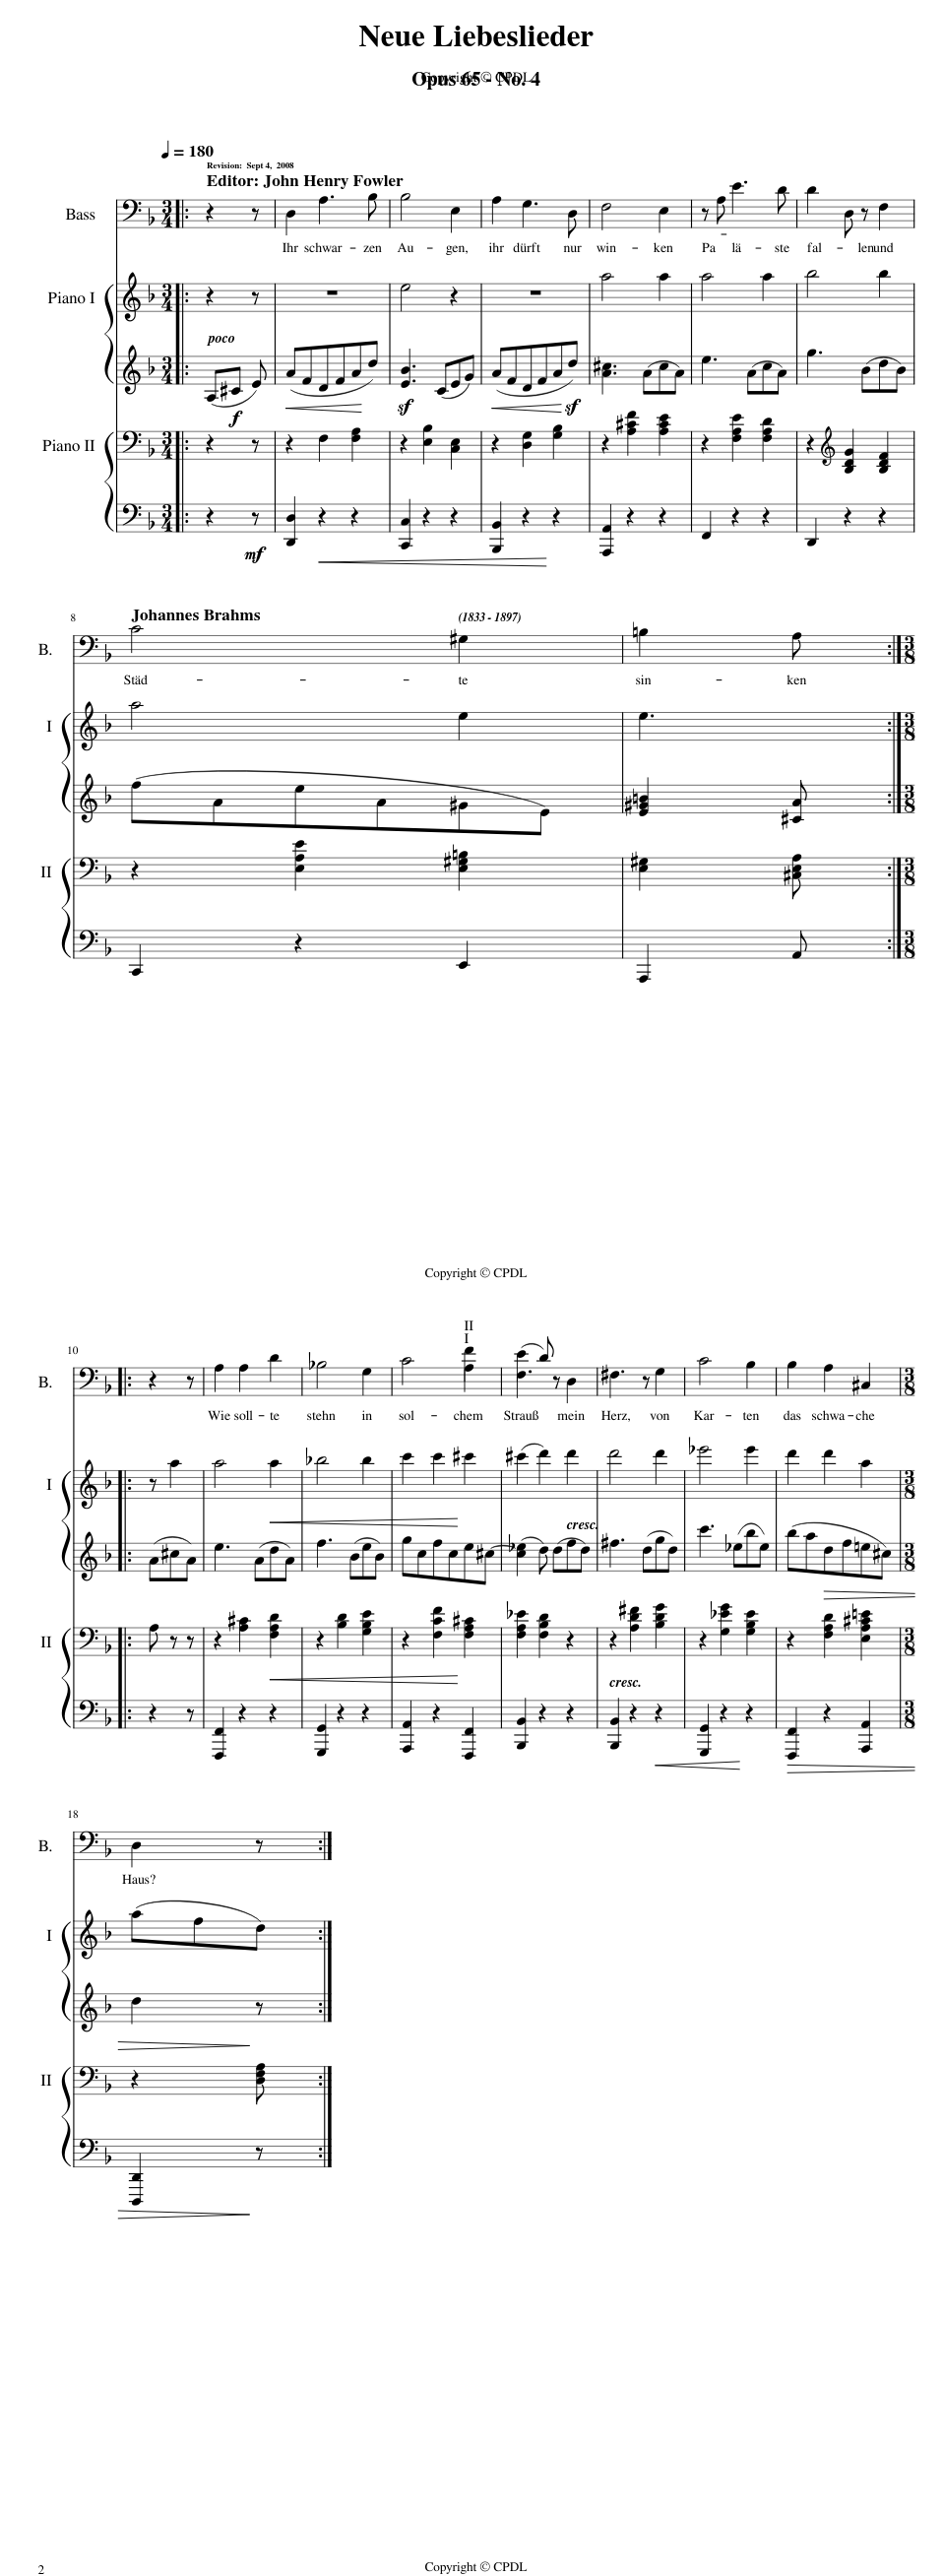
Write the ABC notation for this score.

X:1
%%score ( 1 2 ) { 3 4 } { 5 6 }
L:1/8
Q:1/4=180
M:3/4
I:linebreak $
K:F
V:1 bass
V:2 bass
V:3 treble
V:4 treble
V:5 bass
V:6 bass
V:1
|: z2 z |[M:3/4] D,2 A,3 B, | B,4 E,2 | A,2 G,3 D, | F,4 E,2 | %5
 z A, E3 D | D2 D, z F,2 |$ C4 ^G,2 |[M:3/8] =B,2 A, ::$[M:3/8] z2 z | %10
[M:3/4] A,2 A,2 D2 | _B,4 G,2 | C4 A,2 | F,3 z D,2 | ^F,3 z G,2 | %15
 C4 B,2 | B,2 A,2 ^C,2 |$[M:3/8] D,2 z :| %18
V:2
|: x3 |[M:3/4] x6 | x6 | x6 | x6 | %5
 x6 | x6 |$ x6 |[M:3/8] x3 ::$[M:3/8] x3 | %10
[M:3/4] x6 | x6 | x2 x2 F2 | (E2 D) x x2 | x6 | %15
 x6 | x6 |$[M:3/8] x3 :| %18
V:3
|: z2 z |[M:3/4] z6 | e4 z2 | z6 | a4 a2 | %5
 a4 a2 | b4 b2 |$ a4 e2 |[M:3/8] e3 ::$[M:3/8] z a2 | %10
[M:3/4] a4!<(! a2 | _b4 b2 | c'2 c'2!<)! ^c'2 | (^c'2 d'2) d'2 | d'4 d'2 | %15
 _e'4 e'2 | d'2 d'2 a2 |$[M:3/8] (afd) :| %18
V:4
|: (A,!f!^C E) |[M:3/4]!<(! (AFDFA!<)!d) | [EB]3 (CEG) |!<(! (AFDFA!<)!d) | [A^c]3 (AcA) | %5
 e3 (AcA) | g3 (BdB) |$ (fAeA^GE) |[M:3/8] [E^G=B]2 [^CA] ::$[M:3/8] (A^cA) | %10
[M:3/4] e3 (AdA) | f3 (BeB) | gcfce^c- | ([c_e]2 d) (dfd) | ^f3 (dgd) | %15
 c'3 (_ebe) | (ba!>(!df=e^c) |$[M:3/8] d2!>)! z :| %18
V:5
|: z2 z |[M:3/4] z2 F,2 [F,A,]2 | z2 [E,B,]2 [C,E,]2 | z2 [D,G,]2 [G,B,]2 | z2 [A,^CF]2 [A,CE]2 | %5
 z2 [F,A,E]2 [F,A,D]2 | z2[K:treble] [B,DG]2 [B,DF]2 |$ z2 [E,A,E]2 [E,^G,=B,]2 |[M:3/8] [E,^G,]2 [^C,E,A,] ::$[M:3/8] A, z z | %10
[M:3/4] z2 [A,^C]2!<(! [F,A,D]2 | z2 [B,D]2 [G,B,E]2 | z2 [F,CF]2!<)! [F,A,^C]2 | [F,A,_E]2 [F,B,D]2 z2 | z2 [A,D^F]2 [B,DG]2 | %15
 z2 [G,_EG]2 [G,B,E]2 | z2 [F,A,D]2 [E,A,^C=E]2 |$[M:3/8] z2 [D,F,A,] :| %18
V:6
|: z2!mf! z |[M:3/4] [D,,D,]2!<(! z2 z2 | [C,,C,]2 z2 z2 | [B,,,B,,]2 z2!<)! z2 | [A,,,A,,]2 z2 z2 | %5
 F,,2 z2 z2 | D,,2 z2 z2 |$ C,,2 z2 E,,2 |[M:3/8] A,,,2 A,, ::$[M:3/8] z2 z | %10
[M:3/4] [F,,,F,,]2 z2 z2 | [G,,,G,,]2 z2 z2 | [A,,,A,,]2 z2 [F,,,F,,]2 | [B,,,B,,]2 z2 z2 | [B,,,B,,]2 z2!<(! z2 | %15
 [G,,,G,,]2 z2!<)! z2 |!>(! [F,,,F,,]2 z2 [A,,,A,,]2 |$[M:3/8] [D,,,D,,]2!>)! z :| %18
